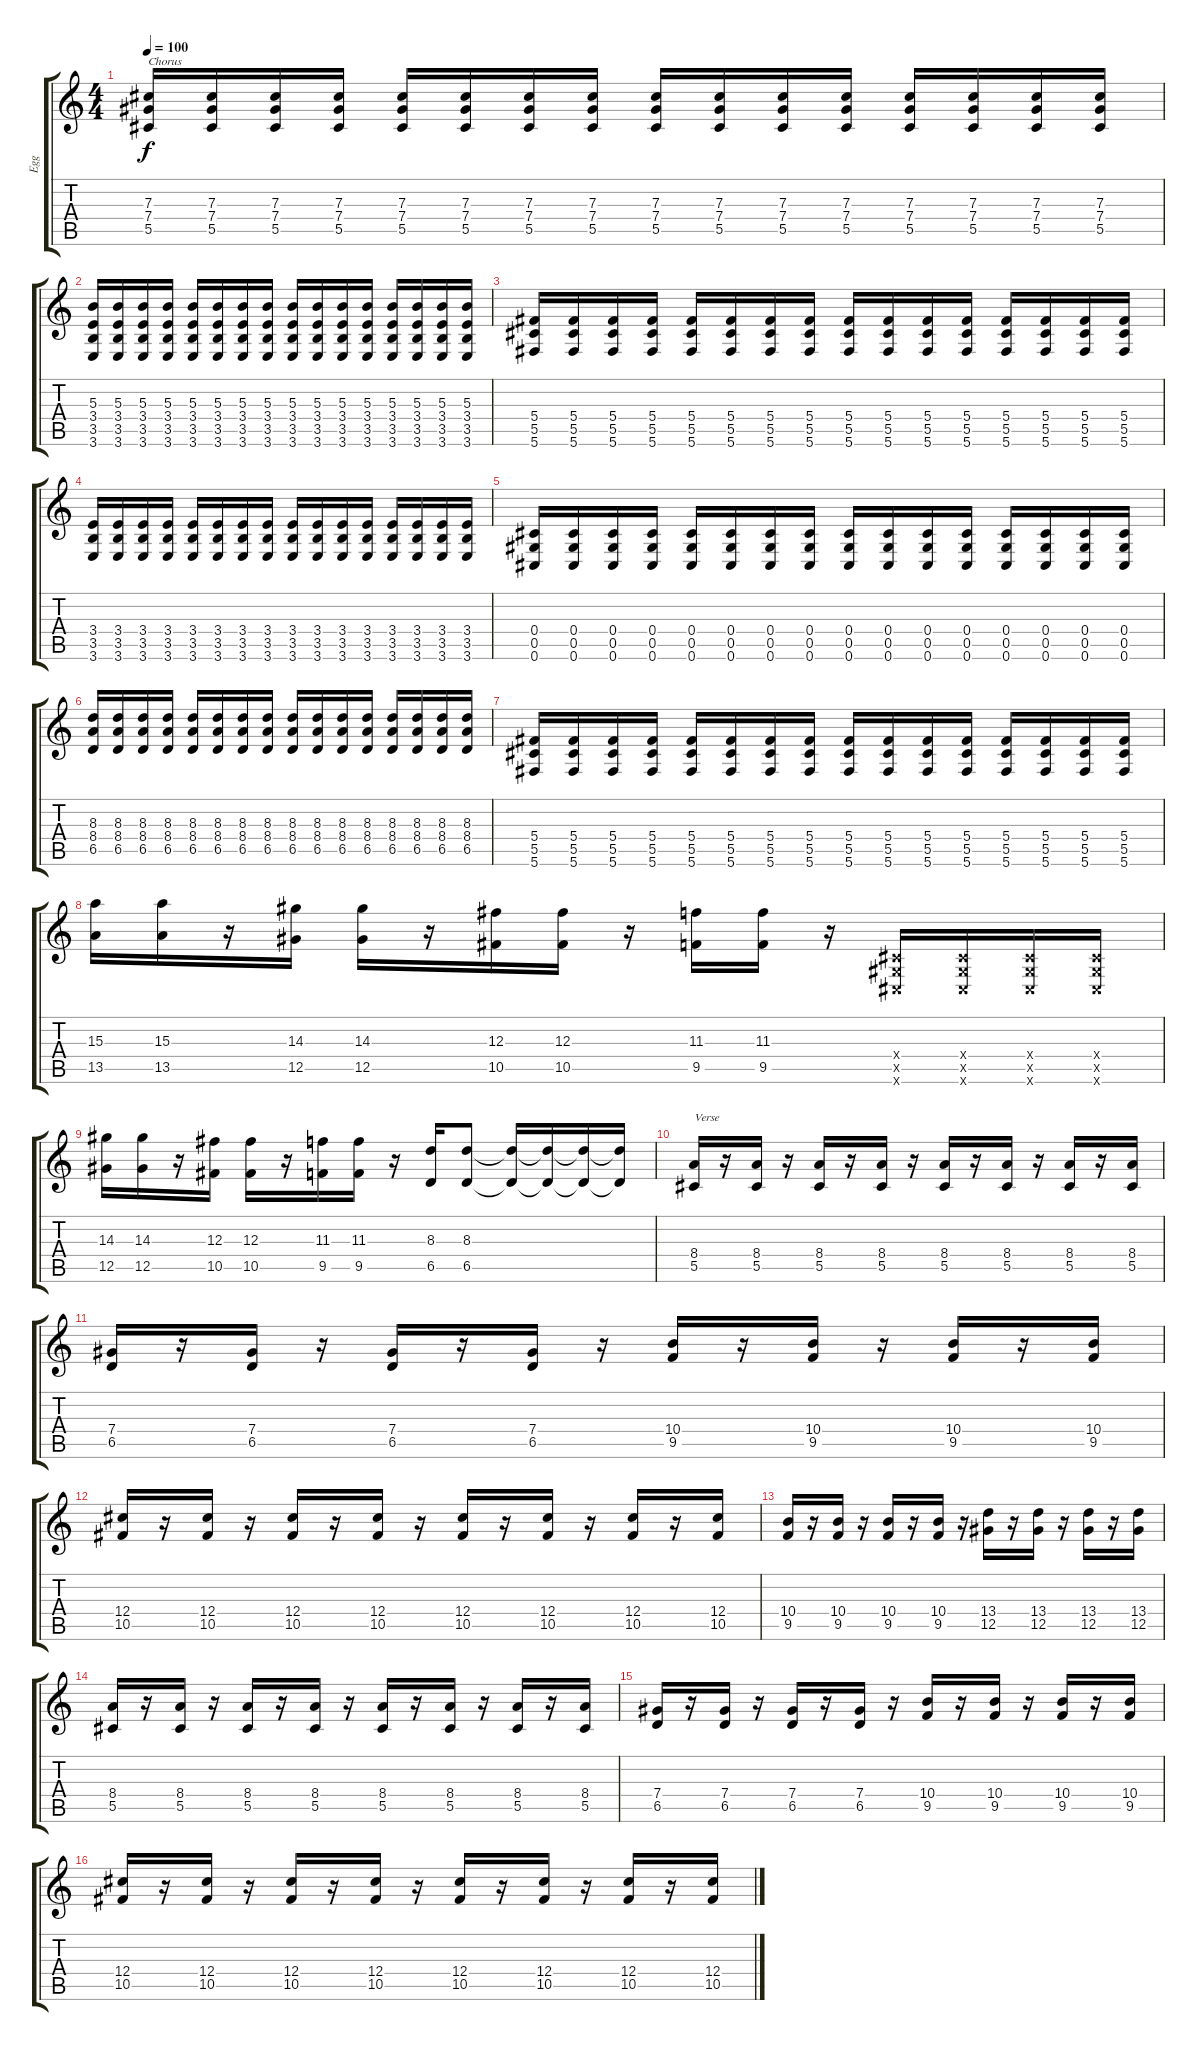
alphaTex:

\track ("Egg" "Egg") {instrument electricguitarclean}
\staff {score tabs}
\tuning (Eb4 Bb3 Gb3 Db3 Ab2 Db2) {hide}
\ts (4 4)
\tempo 100
\clef g2
\ks c
(7.3 7.4 5.5).16{txt "Chorus" dy f} (7.3 7.4 5.5).16 (7.3 7.4 5.5).16 (7.3 7.4 5.5).16 (7.3 7.4 5.5).16 (7.3 7.4 5.5).16 (7.3 7.4 5.5).16 (7.3 7.4 5.5).16 (7.3 7.4 5.5).16 (7.3 7.4 5.5).16 (7.3 7.4 5.5).16 (7.3 7.4 5.5).16 (7.3 7.4 5.5).16 (7.3 7.4 5.5).16 (7.3 7.4 5.5).16 (7.3 7.4 5.5).16 |
(5.3 3.4 3.5 3.6).16 (5.3 3.4 3.5 3.6).16 (5.3 3.4 3.5 3.6).16 (5.3 3.4 3.5 3.6).16 (5.3 3.4 3.5 3.6).16 (5.3 3.4 3.5 3.6).16 (5.3 3.4 3.5 3.6).16 (5.3 3.4 3.5 3.6).16 (5.3 3.4 3.5 3.6).16 (5.3 3.4 3.5 3.6).16 (5.3 3.4 3.5 3.6).16 (5.3 3.4 3.5 3.6).16 (5.3 3.4 3.5 3.6).16 (5.3 3.4 3.5 3.6).16 (5.3 3.4 3.5 3.6).16 (5.3 3.4 3.5 3.6).16 |
(5.4 5.5 5.6).16 (5.4 5.5 5.6).16 (5.4 5.5 5.6).16 (5.4 5.5 5.6).16 (5.4 5.5 5.6).16 (5.4 5.5 5.6).16 (5.4 5.5 5.6).16 (5.4 5.5 5.6).16 (5.4 5.5 5.6).16 (5.4 5.5 5.6).16 (5.4 5.5 5.6).16 (5.4 5.5 5.6).16 (5.4 5.5 5.6).16 (5.4 5.5 5.6).16 (5.4 5.5 5.6).16 (5.4 5.5 5.6).16 |
(3.4 3.5 3.6).16 (3.4 3.5 3.6).16 (3.4 3.5 3.6).16 (3.4 3.5 3.6).16 (3.4 3.5 3.6).16 (3.4 3.5 3.6).16 (3.4 3.5 3.6).16 (3.4 3.5 3.6).16 (3.4 3.5 3.6).16 (3.4 3.5 3.6).16 (3.4 3.5 3.6).16 (3.4 3.5 3.6).16 (3.4 3.5 3.6).16 (3.4 3.5 3.6).16 (3.4 3.5 3.6).16 (3.4 3.5 3.6).16 |
(0.4 0.5 0.6).16 (0.4 0.5 0.6).16 (0.4 0.5 0.6).16 (0.4 0.5 0.6).16 (0.4 0.5 0.6).16 (0.4 0.5 0.6).16 (0.4 0.5 0.6).16 (0.4 0.5 0.6).16 (0.4 0.5 0.6).16 (0.4 0.5 0.6).16 (0.4 0.5 0.6).16 (0.4 0.5 0.6).16 (0.4 0.5 0.6).16 (0.4 0.5 0.6).16 (0.4 0.5 0.6).16 (0.4 0.5 0.6).16 |
(8.3 8.4 6.5).16 (8.3 8.4 6.5).16 (8.3 8.4 6.5).16 (8.3 8.4 6.5).16 (8.3 8.4 6.5).16 (8.3 8.4 6.5).16 (8.3 8.4 6.5).16 (8.3 8.4 6.5).16 (8.3 8.4 6.5).16 (8.3 8.4 6.5).16 (8.3 8.4 6.5).16 (8.3 8.4 6.5).16 (8.3 8.4 6.5).16 (8.3 8.4 6.5).16 (8.3 8.4 6.5).16 (8.3 8.4 6.5).16 |
(5.4 5.5 5.6).16 (5.4 5.5 5.6).16 (5.4 5.5 5.6).16 (5.4 5.5 5.6).16 (5.4 5.5 5.6).16 (5.4 5.5 5.6).16 (5.4 5.5 5.6).16 (5.4 5.5 5.6).16 (5.4 5.5 5.6).16 (5.4 5.5 5.6).16 (5.4 5.5 5.6).16 (5.4 5.5 5.6).16 (5.4 5.5 5.6).16 (5.4 5.5 5.6).16 (5.4 5.5 5.6).16 (5.4 5.5 5.6).16 |
(15.3 13.5).16 (15.3 13.5).16 r.16 (14.3 12.5).16 (14.3 12.5).16 r.16 (12.3 10.5).16 (12.3 10.5).16 r.16 (11.3 9.5).16 (11.3 9.5).16 r.16 (0.4{x} 0.5{x} 0.6{x}).16 (0.4{x} 0.5{x} 0.6{x}).16 (0.4{x} 0.5{x} 0.6{x}).16 (0.4{x} 0.5{x} 0.6{x}).16 |
(14.3 12.5).16 (14.3 12.5).16 r.16 (12.3 10.5).16 (12.3 10.5).16 r.16 (11.3 9.5).16 (11.3 9.5).16 r.16 (8.3 6.5).16 (8.3 6.5).8 (8.3{t} 6.5{t}).16 (8.3{t} 6.5{t}).16 (8.3{t} 6.5{t}).16 (8.3{t} 6.5{t}).16 |
(8.4 5.5).16{txt "Verse"} r.16 (8.4 5.5).16 r.16 (8.4 5.5).16 r.16 (8.4 5.5).16 r.16 (8.4 5.5).16 r.16 (8.4 5.5).16 r.16 (8.4 5.5).16 r.16 (8.4 5.5).16 |
(7.4 6.5).16 r.16 (7.4 6.5).16 r.16 (7.4 6.5).16 r.16 (7.4 6.5).16 r.16 (10.4 9.5).16 r.16 (10.4 9.5).16 r.16 (10.4 9.5).16 r.16 (10.4 9.5).16 |
(12.4 10.5).16 r.16 (12.4 10.5).16 r.16 (12.4 10.5).16 r.16 (12.4 10.5).16 r.16 (12.4 10.5).16 r.16 (12.4 10.5).16 r.16 (12.4 10.5).16 r.16 (12.4 10.5).16 |
(10.4 9.5).16 r.16 (10.4 9.5).16 r.16 (10.4 9.5).16 r.16 (10.4 9.5).16 r.16 (13.4 12.5).16 r.16 (13.4 12.5).16 r.16 (13.4 12.5).16 r.16 (13.4 12.5).16 |
(8.4 5.5).16 r.16 (8.4 5.5).16 r.16 (8.4 5.5).16 r.16 (8.4 5.5).16 r.16 (8.4 5.5).16 r.16 (8.4 5.5).16 r.16 (8.4 5.5).16 r.16 (8.4 5.5).16 |
(7.4 6.5).16 r.16 (7.4 6.5).16 r.16 (7.4 6.5).16 r.16 (7.4 6.5).16 r.16 (10.4 9.5).16 r.16 (10.4 9.5).16 r.16 (10.4 9.5).16 r.16 (10.4 9.5).16 |
(12.4 10.5).16 r.16 (12.4 10.5).16 r.16 (12.4 10.5).16 r.16 (12.4 10.5).16 r.16 (12.4 10.5).16 r.16 (12.4 10.5).16 r.16 (12.4 10.5).16 r.16 (12.4 10.5).16
